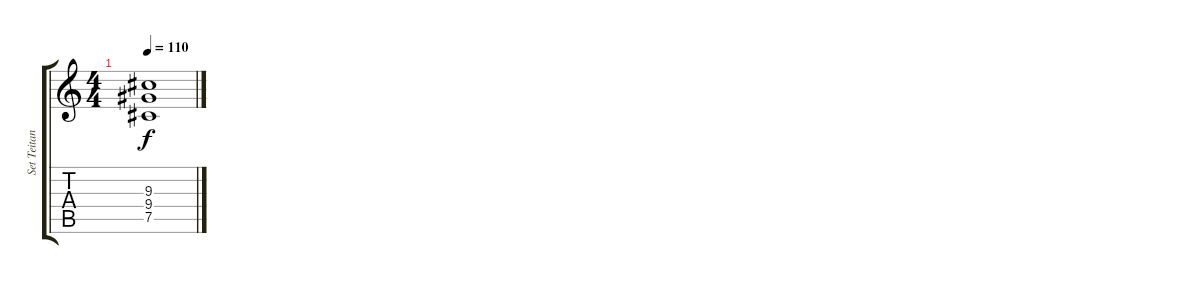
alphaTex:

\track ("Set Teitan" "Set Teitan") {instrument distortionguitar}
\staff {score tabs}
\tuning (Db4 Ab3 E3 B2 Gb2 Db2) {hide}
\ts (4 4)
\tempo 110
\clef g2
\ks c
(9.3 9.4 7.5).1{dy f}
